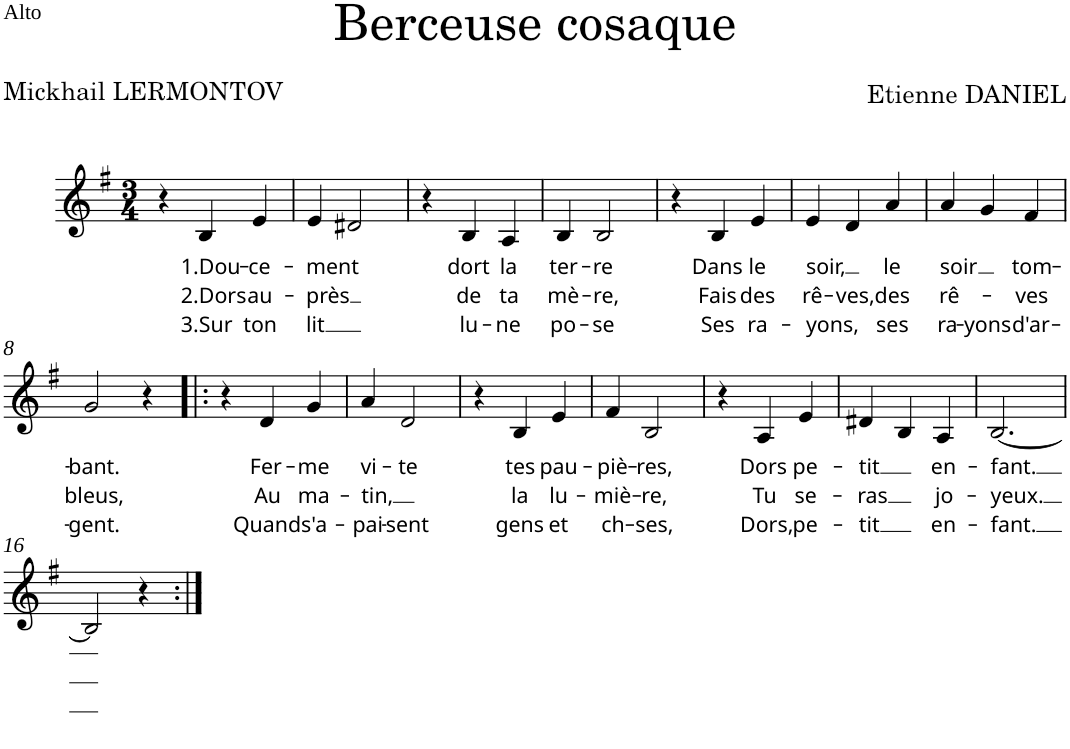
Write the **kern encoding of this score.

**kern	**text	**text	**text
*part1	*part1	*part1	*part1
*staff1	*staff1	*staff1	*staff1
*I"Alto	*	*	*
*I'Alt.	*	*	*
*clefG2	*	*	*
*k[f#]	*	*	*
*e:	*	*	*
*M3/4	*	*	*
=1	=1	=1	=1
4r	.	.	.
!	!LO:LY:b	!LO:LY:b	!LO:LY:b
4B/	1.Dou-	2.Dors	3.Sur
!	!LO:LY:b	!LO:LY:b	!LO:LY:b
4e/	-ce-	au-	ton
=2	=2	=2	=2
!	!LO:LY:b	!LO:LY:b	!LO:LY:b
4e/	-ment	-près	lit
2d#X/	.	.	.
=3	=3	=3	=3
4r	.	.	.
!	!LO:LY:b	!LO:LY:b	!LO:LY:b
4B/	dort	de	lu-
!	!LO:LY:b	!LO:LY:b	!LO:LY:b
4A/	la	ta	-ne
=4	=4	=4	=4
!	!LO:LY:b	!LO:LY:b	!LO:LY:b
4B/	ter-	mè-	po-
!	!LO:LY:b	!LO:LY:b	!LO:LY:b
2B/	-re	-re,	-se
=5	=5	=5	=5
4r	.	.	.
!	!LO:LY:b	!LO:LY:b	!LO:LY:b
4B/	Dans	Fais	Ses
!	!LO:LY:b	!LO:LY:b	!LO:LY:b
4e/	le	des	ra-
=6	=6	=6	=6
!	!LO:LY:b	!LO:LY:b	!LO:LY:b
4e/	soir,	rê-	-yons,
!	!	!LO:LY:b	!
4d/	.	-ves,	.
!	!LO:LY:b	!LO:LY:b	!LO:LY:b
4a/	le	des	ses
=7	=7	=7	=7
!	!LO:LY:b	!LO:LY:b	!LO:LY:b
4a/	soir	rê-	ra-
!	!	!	!LO:LY:b
4g/	.	.	-yons
!	!LO:LY:b	!LO:LY:b	!LO:LY:b
4f#/	tom-	-ves	d'ar-
!!LO:LB:g=z
=8	=8	=8	=8
!	!LO:LY:b	!LO:LY:b	!LO:LY:b
2g/	-bant.	bleus,	-gent.
4r	.	.	.
=9!|:	=9!|:	=9!|:	=9!|:
4r	.	.	.
!	!LO:LY:b	!LO:LY:b	!LO:LY:b
4d/	Fer-	Au	Quand
!	!LO:LY:b	!LO:LY:b	!LO:LY:b
4g/	-me	ma-	s'a-
=10	=10	=10	=10
!	!LO:LY:b	!LO:LY:b	!LO:LY:b
4a/	vi-	-tin,	-pai-
!	!LO:LY:b	!	!LO:LY:b
2d/	-te	.	-sent
=11	=11	=11	=11
4r	.	.	.
!	!LO:LY:b	!LO:LY:b	!LO:LY:b
4B/	tes	la	gens
!	!LO:LY:b	!LO:LY:b	!LO:LY:b
4e/	pau-	lu-	et
=12	=12	=12	=12
!	!LO:LY:b	!LO:LY:b	!LO:LY:b
4f#/	-piè-	-miè-	ch-
!	!LO:LY:b	!LO:LY:b	!LO:LY:b
2B/	-res,	-re,	-ses,
=13	=13	=13	=13
4r	.	.	.
!	!LO:LY:b	!LO:LY:b	!LO:LY:b
4A/	Dors	Tu	Dors,
!	!LO:LY:b	!LO:LY:b	!LO:LY:b
4e/	pe-	se-	pe-
=14	=14	=14	=14
!	!LO:LY:b	!LO:LY:b	!LO:LY:b
4d#X/	-tit	-ras	-tit
4B/	.	.	.
!	!LO:LY:b	!LO:LY:b	!LO:LY:b
4A/	en-	jo-	en-
=15	=15	=15	=15
!	!LO:LY:b	!LO:LY:b	!LO:LY:b
[2.B/	-fant.	-yeux.	-fant.
!!LO:LB:g=z
=16	=16	=16	=16
2B/]	.	.	.
4r	.	.	.
=:|!	=:|!	=:|!	=:|!
*-	*-	*-	*-
